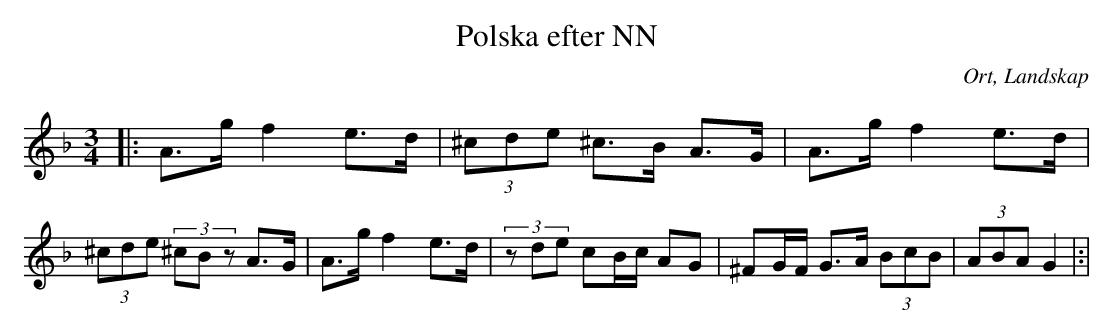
X:1
T:Polska efter NN
O:Ort, Landskap
M:3/4
L:1/8
K:Dm
|: A>g f2 e>d|(3^cde ^c>B A>G|A>g f2 e>d|(3^cde (3^cBz A>G|A>g f2 e>d|(3zde cB/c/ AG|^FG/F/ G>A (3BcB  |(3ABA G2|:|
